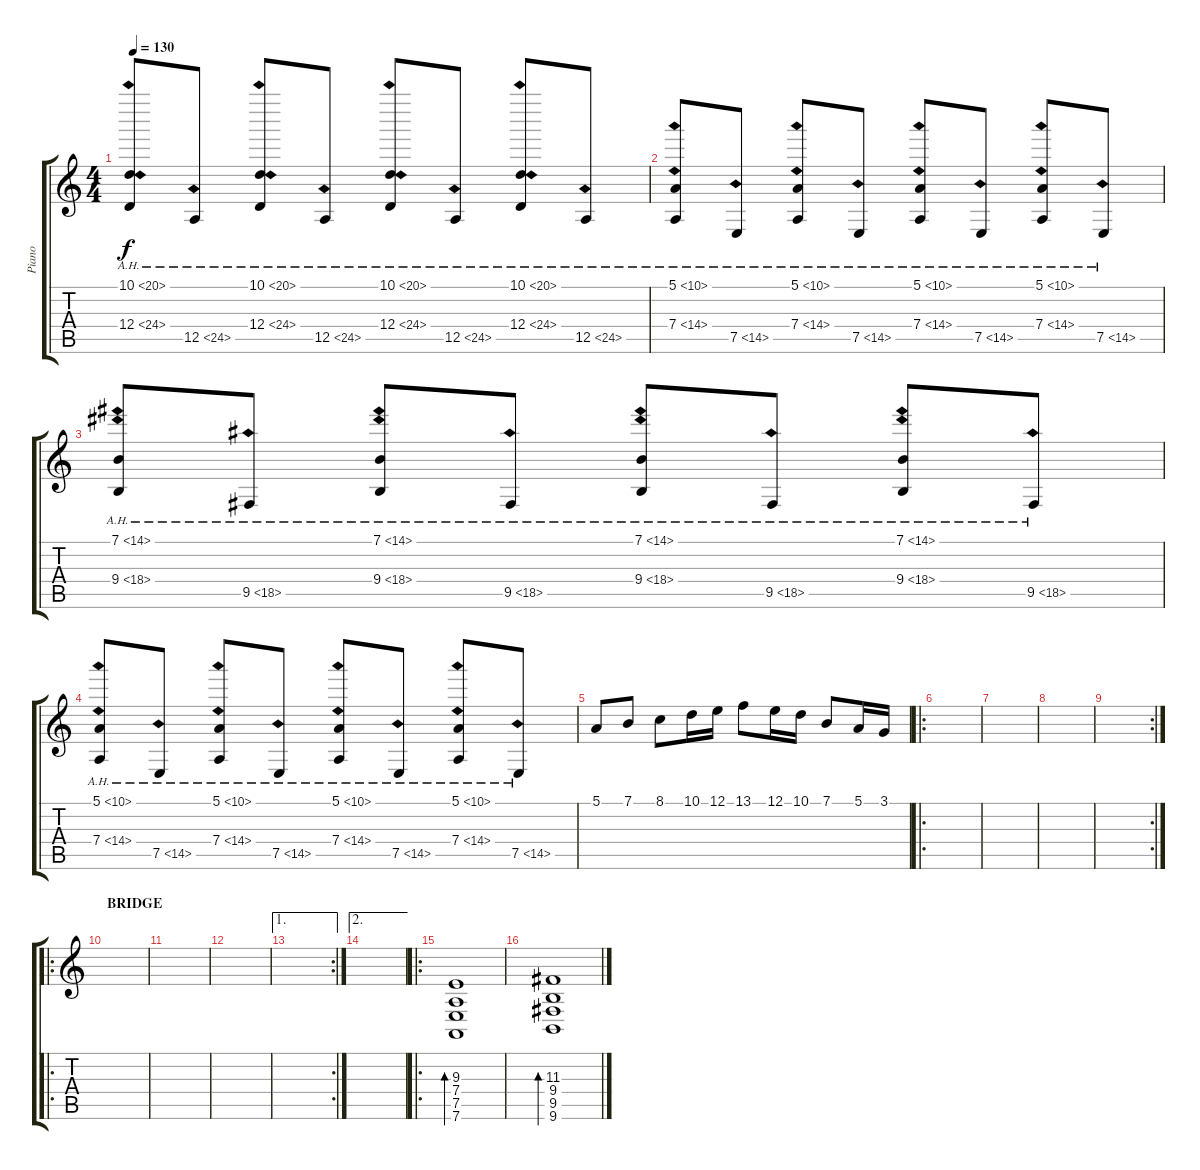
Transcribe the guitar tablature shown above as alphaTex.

\track ("Piano" "Piano") {instrument acousticgrandpiano}
\staff {score tabs}
\tuning (E4 B3 G3 D3 A2 D2) {hide}
\ts (4 4)
\tempo 130
\clef g2
\ks c
(10.1{ah 10} 12.4{ah 12}).8{dy f instrument electricpiano2} 12.5{ah 12}.8 (10.1{ah 10} 12.4{ah 12}).8 12.5{ah 12}.8 (10.1{ah 10} 12.4{ah 12}).8 12.5{ah 12}.8 (10.1{ah 10} 12.4{ah 12}).8 12.5{ah 12}.8 |
(5.1{ah 5} 7.4{ah 7}).8{instrument electricpiano2} 7.5{ah 7}.8 (5.1{ah 5} 7.4{ah 7}).8 7.5{ah 7}.8 (5.1{ah 5} 7.4{ah 7}).8 7.5{ah 7}.8 (5.1{ah 5} 7.4{ah 7}).8 7.5{ah 7}.8 |
(7.1{ah 7} 9.4{ah 9}).8{instrument electricpiano2} 9.5{ah 9}.8 (7.1{ah 7} 9.4{ah 9}).8 9.5{ah 9}.8 (7.1{ah 7} 9.4{ah 9}).8 9.5{ah 9}.8 (7.1{ah 7} 9.4{ah 9}).8 9.5{ah 9}.8 |
(5.1{ah 5} 7.4{ah 7}).8{instrument electricpiano2} 7.5{ah 7}.8 (5.1{ah 5} 7.4{ah 7}).8 7.5{ah 7}.8 (5.1{ah 5} 7.4{ah 7}).8 7.5{ah 7}.8 (5.1{ah 5} 7.4{ah 7}).8 7.5{ah 7}.8 |
5.1.8{instrument acousticgrandpiano} 7.1.8 8.1.8 10.1.16 12.1.16 13.1.8 12.1.16 10.1.16 7.1.8 5.1.16 3.1.16 |
\ro
|
|
|
\rc 2
|
\ro
\section ("" "BRIDGE")
|
|
|
\ae 1
\rc 2
|
\ae 2
|
\ro
(9.3 7.4 7.5 7.6).1{bd 120} |
(11.3 9.4 9.5 9.6).1{bd 120}
